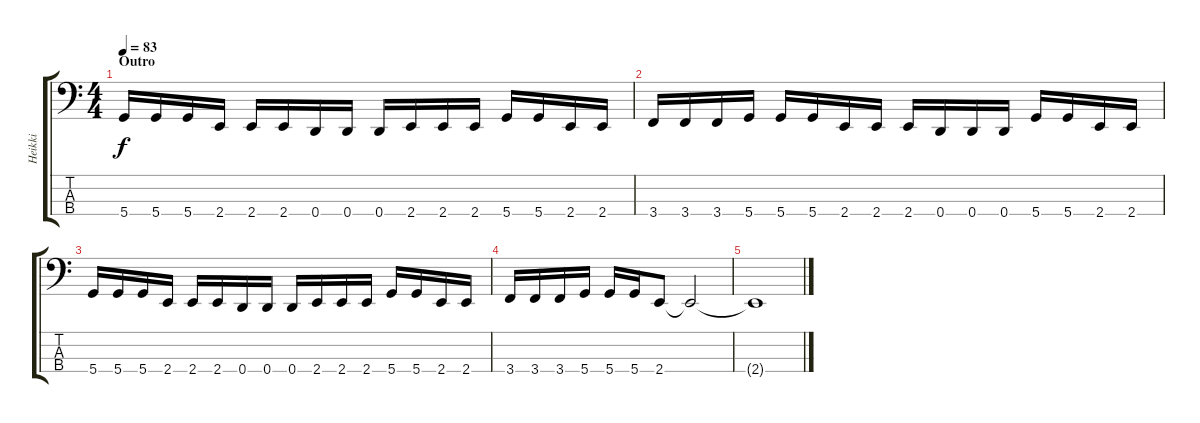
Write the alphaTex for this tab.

\track ("Heikki" "Heikki") {instrument electricbassfinger}
\staff {score tabs}
\tuning (G2 D2 A1 D1) {hide}
\ts (4 4)
\section ("" "Outro")
\tempo 83
\clef f4
\ks c
5.4.16{dy f} 5.4.16 5.4.16 2.4.16 2.4.16 2.4.16 0.4.16 0.4.16 0.4.16 2.4.16 2.4.16 2.4.16 5.4.16 5.4.16 2.4.16 2.4.16 |
3.4.16 3.4.16 3.4.16 5.4.16 5.4.16 5.4.16 2.4.16 2.4.16 2.4.16 0.4.16 0.4.16 0.4.16 5.4.16 5.4.16 2.4.16 2.4.16 |
5.4.16 5.4.16 5.4.16 2.4.16 2.4.16 2.4.16 0.4.16 0.4.16 0.4.16 2.4.16 2.4.16 2.4.16 5.4.16 5.4.16 2.4.16 2.4.16 |
3.4.16 3.4.16 3.4.16 5.4.16 5.4.16 5.4.16 2.4.8 2.4{t}.2 |
2.4{t}.1
